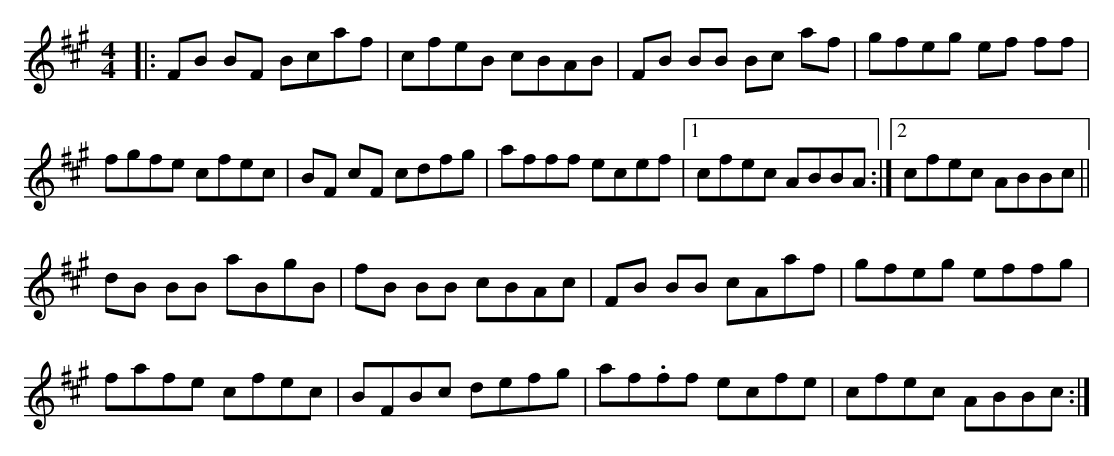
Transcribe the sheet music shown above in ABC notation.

X:1
M:4/4
K:Bdor
|:FB BF Bcaf|cfeB cBAB|FB BB Bc af|gfeg ef ff|
fgfe cfec|BF cF cdfg|afff ecef|1 cfec ABBA:|2 cfec ABBc||
dB BB aBgB|fB BB cBAc|FB BB cAaf|gfeg effg|
fafe cfec|BFBc defg|af.ff ecfe|cfec ABBc:|
